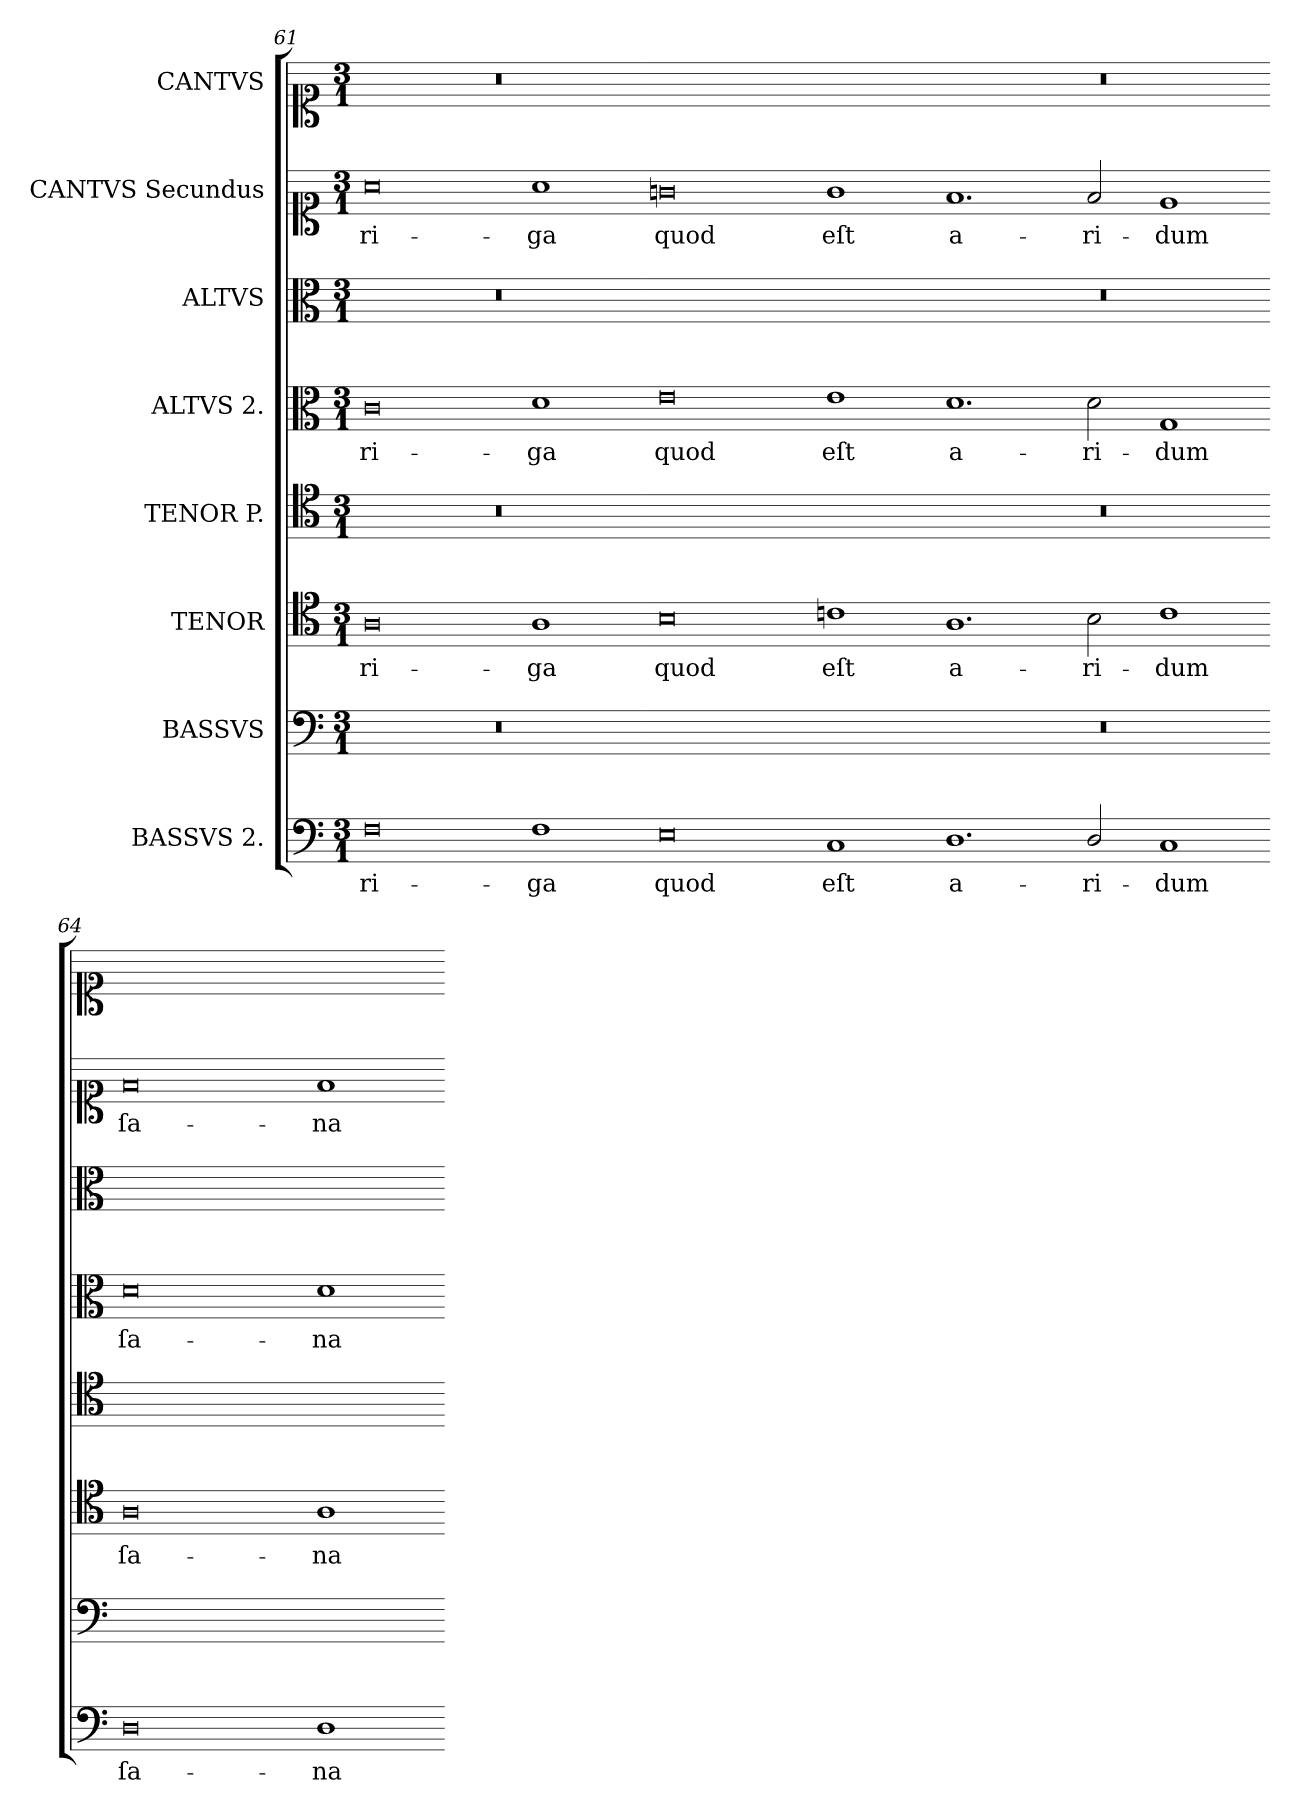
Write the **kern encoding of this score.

**kern	**text	**kern	**kern	**text	**kern	**kern	**text	**kern	**kern	**text	**kern
*part8	*part8	*part7	*part6	*part6	*part5	*part4	*part4	*part3	*part2	*part2	*part1
*staff8	*staff8	*staff7	*staff6	*staff6	*staff5	*staff4	*staff4	*staff3	*staff2	*staff2	*staff1
*I"BASSVS 2.	*	*I"BASSVS	*I"TENOR	*	*I"TENOR P.	*I"ALTVS 2.	*	*I"ALTVS	*I"CANTVS Secundus	*	*I"CANTVS
*clefF4	*	*clefF4	*clefC4	*	*clefC4	*clefC3	*	*clefC3	*clefC1	*	*clefC1
*k[]	*	*k[]	*k[]	*	*k[]	*k[]	*	*k[]	*k[]	*	*k[]
*M3/1	*	*M3/1	*M3/1	*	*M3/1	*M3/1	*	*M3/1	*M3/1	*	*M3/1
=61	=61	=61	=61	=61	=61	=61	=61	=61	=61	=61	=61
!	!	!LO:N:vis=00	!	!	!	!	!	!LO:N:vis=00	!	!	!LO:N:vis=00
0F	ri-	1%3r	0A	ri-	1%3r	0c	ri-	1%3r	0a	ri-	1%3r
1F	-ga	.	1A	-ga	.	1d	-ga	.	1a	-ga	.
=62-	=62-	=62-	=62-	=62-	=62-	=62-	=62-	=62-	=62-	=62-	=62-
0E	quod	1%3ryy	0B	quod	1%3ryy	0e	quod	1%3ryy	0gn	quod	1%3ryy
1C	eſt	.	1cn	eſt	.	1e	eſt	.	1g	eſt	.
=63-	=63-	=63-	=63-	=63-	=63-	=63-	=63-	=63-	=63-	=63-	=63-
!	!	!LO:N:vis=00	!	!	!	!	!	!LO:N:vis=00	!	!	!LO:N:vis=00
1.D	a-	1%3r	1.A	a-	1%3r	1.d	a-	1%3r	1.f	a-	1%3r
2D/	-ri-	.	2B\	-ri-	.	2d\	-ri-	.	2f/	-ri-	.
1C	-dum	.	1c	-dum	.	1G	-dum	.	1e	-dum	.
=64-	=64-	=64-	=64-	=64-	=64-	=64-	=64-	=64-	=64-	=64-	=64-
0D	ſa-	1%3ryy	0A	ſa-	1%3ryy	0d	ſa-	1%3ryy	0f	ſa-	1%3ryy
1D	-na	.	1A	-na	.	1d	-na	.	1f	-na	.
=-	=-	=-	=-	=-	=-	=-	=-	=-	=-	=-	=-
*-	*-	*-	*-	*-	*-	*-	*-	*-	*-	*-	*-
